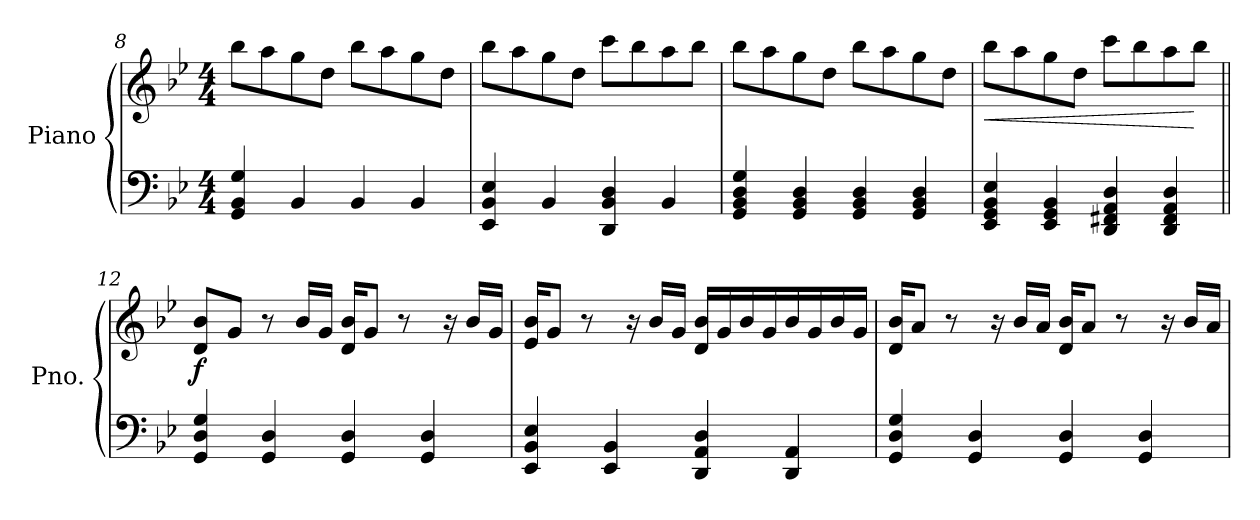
**kern	**kern	**dynam
*part1	*part1	*part1
*staff2	*staff1	*staff1/2
*I"Piano	*	*
*I'Pno.	*	*
*clefF4	*clefG2	*
*k[b-e-]	*k[b-e-]	*
*M4/4	*M4/4	*
=8	=8	=8
4GG/ 4BB-/ 4G/	8bb-\L	.
.	8aa\	.
4BB-/	8gg\	.
.	8dd\J	.
4BB-/	8bb-\L	.
.	8aa\	.
4BB-/	8gg\	.
.	8dd\J	.
=9	=9	=9
4EE-/ 4BB-/ 4E-/	8bb-\L	.
.	8aa\	.
4BB-/	8gg\	.
.	8dd\J	.
4DD/ 4BB-/ 4D/	8ccc\L	.
.	8bb-\	.
4BB-/	8aa\	.
.	8bb-\J	.
=10	=10	=10
4GG/ 4BB-/ 4D/ 4G/	8bb-\L	.
.	8aa\	.
4GG/ 4BB-/ 4D/	8gg\	.
.	8dd\J	.
4GG/ 4BB-/ 4D/	8bb-\L	.
.	8aa\	.
4GG/ 4BB-/ 4D/	8gg\	.
.	8dd\J	.
!!LO:LB:g=z
=11	=11	=11
!	!	!LO:HP:b
4EE-/ 4GG/ 4BB-/ 4E-/	8bb-\L	<
.	8aa\	.
4EE-/ 4GG/ 4BB-/	8gg\	.
.	8dd\J	.
4DD/ 4FF#X/ 4AA/ 4D/	8ccc\L	.
.	8bb-\	.
4DD/ 4FF#/ 4AA/ 4D/	8aa\	.
.	8bb-\J	[
=12||	=12||	=12||
!	!	!LO:DY:a=2
4GG/ 4D/ 4G/	8d/ 8b-/L	f
.	8g/J	.
4GG/ 4D/	8r	.
.	16b-/LL	.
.	16g/JJ	.
4GG/ 4D/	16d/ 16b-/KL	.
.	8g/J	.
.	8r	.
4GG/ 4D/	.	.
.	16r	.
.	16b-/LL	.
.	16g/JJ	.
=13	=13	=13
4EE-/ 4BB-/ 4E-/	16e-/ 16b-/KL	.
.	8g/J	.
.	8r	.
4EE-/ 4BB-/	.	.
.	16r	.
.	16b-/LL	.
.	16g/JJ	.
4DD/ 4AA/ 4D/	16d/ 16b-/LL	.
.	16g/	.
.	16b-/	.
.	16g/	.
4DD/ 4AA/	16b-/	.
.	16g/	.
.	16b-/	.
.	16g/JJ	.
!!LO:LB:g=z
=14	=14	=14
4GG/ 4D/ 4G/	16d/ 16b-/KL	.
.	8a/J	.
.	8r	.
4GG/ 4D/	.	.
.	16r	.
.	16b-/LL	.
.	16a/JJ	.
4GG/ 4D/	16d/ 16b-/KL	.
.	8a/J	.
.	8r	.
4GG/ 4D/	.	.
.	16r	.
.	16b-/LL	.
.	16a/JJ	.
=	=	=
*-	*-	*-
